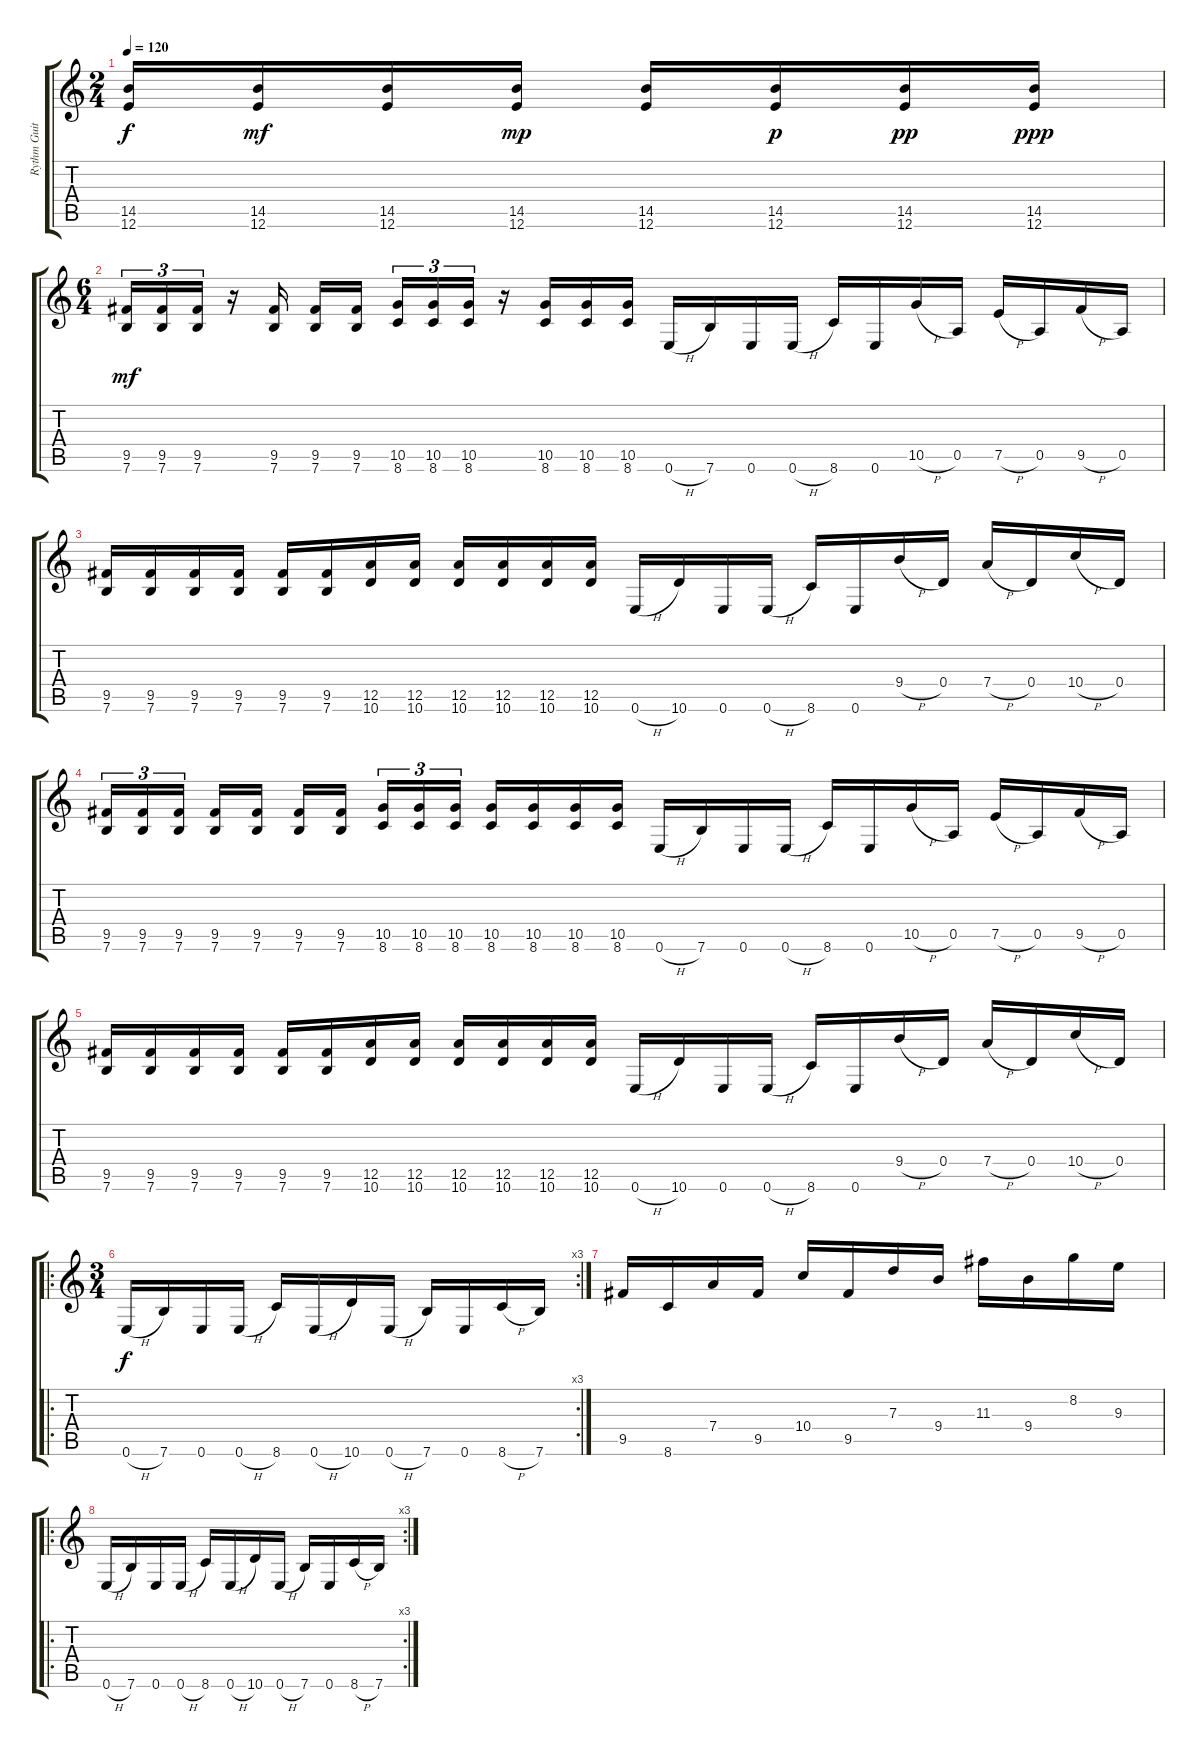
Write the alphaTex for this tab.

\track ("Rythm Guitar" "Rythm Guit") {instrument acousticguitarsteel}
\staff {score tabs}
\tuning (E4 B3 G3 D3 A2 E2) {hide}
\ts (2 4)
\tempo 120
\clef g2
\ks c
(14.5 12.6).16{dy f} (14.5 12.6).16{dy mf} (14.5 12.6).16 (14.5 12.6).16{dy mp} (14.5 12.6).16 (14.5 12.6).16{dy p} (14.5 12.6).16{dy pp} (14.5 12.6).16{dy ppp} |
\ts (6 4)
(9.5 7.6).16{tu (3 2) dy mf} (9.5 7.6).16{tu (3 2)} (9.5 7.6).16{tu (3 2)} r.16 (9.5 7.6).16 (9.5 7.6).16 (9.5 7.6).16{beam splitsecondary} (10.5 8.6).16{tu (3 2)} (10.5 8.6).16{tu (3 2)} (10.5 8.6).16{tu (3 2)} r.16 (10.5 8.6).16 (10.5 8.6).16 (10.5 8.6).16 0.6{h}.16 7.6.16 0.6.16 0.6{h}.16 8.6.16 0.6.16 10.5{h}.16 0.5.16 7.5{h}.16 0.5.16 9.5{h}.16 0.5.16 |
(9.5 7.6).16 (9.5 7.6).16 (9.5 7.6).16 (9.5 7.6).16 (9.5 7.6).16 (9.5 7.6).16 (12.5 10.6).16 (12.5 10.6).16 (12.5 10.6).16 (12.5 10.6).16 (12.5 10.6).16 (12.5 10.6).16 0.6{h}.16 10.6.16 0.6.16 0.6{h}.16 8.6.16 0.6.16 9.4{h}.16 0.4.16 7.4{h}.16 0.4.16 10.4{h}.16 0.4.16 |
(9.5 7.6).16{tu (3 2)} (9.5 7.6).16{tu (3 2)} (9.5 7.6).16{tu (3 2) beam splitsecondary} (9.5 7.6).16 (9.5 7.6).16 (9.5 7.6).16 (9.5 7.6).16{beam splitsecondary} (10.5 8.6).16{tu (3 2)} (10.5 8.6).16{tu (3 2)} (10.5 8.6).16{tu (3 2) beam splitsecondary} (10.5 8.6).16 (10.5 8.6).16 (10.5 8.6).16 (10.5 8.6).16 0.6{h}.16 7.6.16 0.6.16 0.6{h}.16 8.6.16 0.6.16 10.5{h}.16 0.5.16 7.5{h}.16 0.5.16 9.5{h}.16 0.5.16 |
(9.5 7.6).16 (9.5 7.6).16 (9.5 7.6).16 (9.5 7.6).16 (9.5 7.6).16 (9.5 7.6).16 (12.5 10.6).16 (12.5 10.6).16 (12.5 10.6).16 (12.5 10.6).16 (12.5 10.6).16 (12.5 10.6).16 0.6{h}.16 10.6.16 0.6.16 0.6{h}.16 8.6.16 0.6.16 9.4{h}.16 0.4.16 7.4{h}.16 0.4.16 10.4{h}.16 0.4.16 |
\ro
\rc 3
\ts (3 4)
0.6{h}.16{dy f} 7.6.16 0.6.16 0.6{h}.16 8.6.16 0.6{h}.16 10.6.16 0.6{h}.16 7.6.16 0.6.16 8.6{h}.16 7.6.16 |
9.5.16 8.6.16 7.4.16 9.5.16 10.4.16 9.5.16 7.3.16 9.4.16 11.3.16 9.4.16 8.2.16 9.3.16 |
\ro
\rc 3
0.6{h}.16 7.6.16 0.6.16 0.6{h}.16 8.6.16 0.6{h}.16 10.6.16 0.6{h}.16 7.6.16 0.6.16 8.6{h}.16 7.6.16
